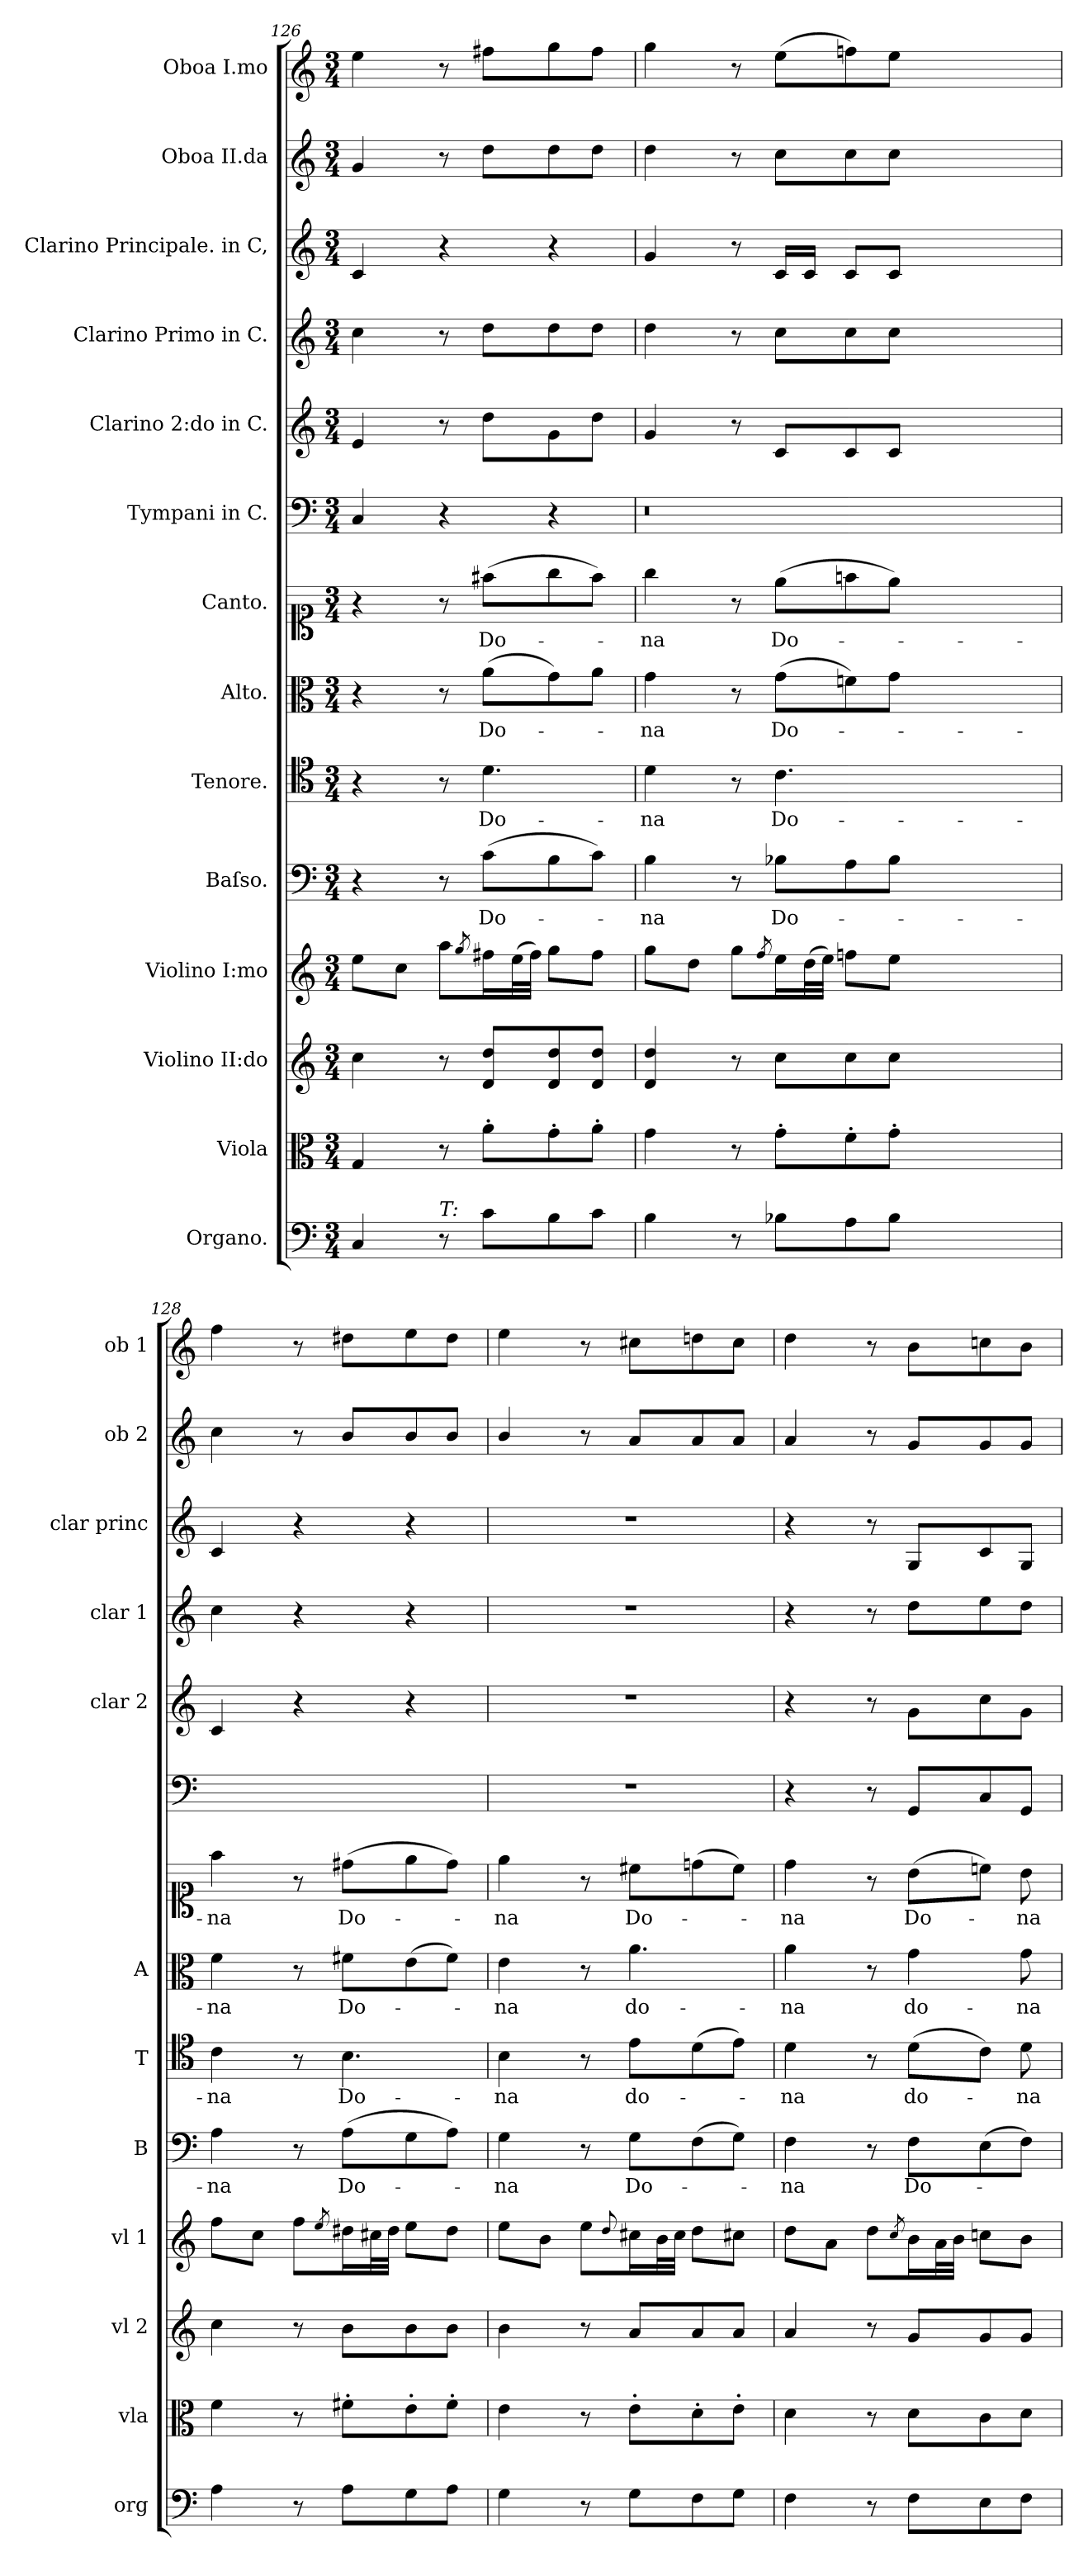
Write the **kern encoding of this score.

**kern	**kern	**kern	**kern	**kern	**text	**dynam	**kern	**text	**dynam	**kern	**text	**kern	**text	**dynam	**kern	**kern	**dynam	**kern	**kern	**kern	**dynam	**kern	**dynam
*part14	*part13	*part12	*part11	*part10	*part10	*part10	*part9	*part9	*part9	*part8	*part8	*part7	*part7	*part7	*part6	*part5	*part5	*part4	*part3	*part2	*part2	*part1	*part1
*staff14	*staff13	*staff12	*staff11	*staff10	*staff10	*staff10	*staff9	*staff9	*staff9	*staff8	*staff8	*staff7	*staff7	*staff7	*staff6	*staff5	*staff5	*staff4	*staff3	*staff2	*staff2	*staff1	*staff1
*I"Organo.	*I"Viola	*I"Violino II:do	*I"Violino I:mo	*I"Baſso.	*	*	*I"Tenore.	*	*	*I"Alto.	*	*I"Canto.	*	*	*I"Tympani in C.	*I"Clarino 2:do in C.	*	*I"Clarino Primo in C.	*I"Clarino Principale. in C,	*I"Oboa II.da	*	*I"Oboa I.mo	*
*I'org	*I'vla	*I'vl 2	*I'vl 1	*I'B	*	*	*I'T	*	*	*I'A	*	*	*	*	*	*I'clar 2	*	*I'clar 1	*I'clar princ	*I'ob 2	*	*I'ob 1	*
*clefF4	*clefC3	*clefG2	*clefG2	*clefF4	*	*	*clefC4	*	*	*clefC3	*	*clefC1	*	*	*clefF4	*clefG2	*	*clefG2	*clefG2	*clefG2	*	*clefG2	*
*k[]	*k[]	*k[]	*k[]	*k[]	*	*	*k[]	*	*	*k[]	*	*k[]	*	*	*k[]	*k[]	*	*k[]	*k[]	*k[]	*	*k[]	*
*M3/4	*M3/4	*M3/4	*M3/4	*M3/4	*	*	*M3/4	*	*	*M3/4	*	*M3/4	*	*	*M3/4	*M3/4	*	*M3/4	*M3/4	*M3/4	*	*M3/4	*
=126	=126	=126	=126	=126	=126	=126	=126	=126	=126	=126	=126	=126	=126	=126	=126	=126	=126	=126	=126	=126	=126	=126	=126
!	!	!	!	!	!	!	!	!	!	!	!	!	!	!	!	!	!LO:DY:a	!	!	!	!LO:DY:a	!	!
4C/	4G/	4cc\	8ee\L	4r	.	.	4r	.	.	4r	.	4r	.	.	4C/	4e/	for&colon;	4cc\	4c/	4g/	for	4ee\	.
.	.	.	8cc\J	.	.	.	.	.	.	.	.	.	.	.	.	.	.	.	.	.	.	.	.
!LO:TX:a:i:t=T&colon;	!	!	!	!	!	!	!	!	!	!	!	!	!	!	!	!	!	!	!	!	!	!	!
!	!	!	!	!	!	!LO:DY:a	!	!	!	!	!	!	!	!LO:DY:a	!	!	!	!	!	!	!	!	!LO:DY:b
8r	8r	8r	8aa\L	8r	.	fr'	8r	.	.	8r	.	8r	.	fr	4r	8r	.	8r	4r	8r	.	8r	fr
.	.	.	8qgg/	.	.	.	.	.	.	.	.	.	.	.	.	.	.	.	.	.	.	.	.
!	!	!	!	!	!	!	!	!	!LO:DY:a	!	!	!	!	!	!	!	!	!	!	!	!	!	!
8c\L	8a'\L	8d/ 8dd/L	16ff#X\L	(8c\L	Do-	.	4.d\	Do-	fr'	(8a\L	Do-	(8ff#X\L	Do-	.	.	8dd\L	.	8dd\L	.	8dd\L	.	8ff#X\L	.
.	.	.	(32ee\L	.	.	.	.	.	.	.	.	.	.	.	.	.	.	.	.	.	.	.	.
.	.	.	32ff#\JJJ)	.	.	.	.	.	.	.	.	.	.	.	.	.	.	.	.	.	.	.	.
8B\	8g'\	8d/ 8dd/	8gg\L	8B\	.	.	.	.	.	8g\)	.	8gg\	.	.	4r	8g\	.	8dd\	4r	8dd\	.	8gg\	.
8c\J	8a'\J	8d/ 8dd/J	8ff#\J	8c\J)	.	.	.	.	.	8a\J	.	8ff#\J)	.	.	.	8dd\J	.	8dd\J	.	8dd\J	.	8ff#\J	.
=127	=127	=127	=127	=127	=127	=127	=127	=127	=127	=127	=127	=127	=127	=127	=127	=127	=127	=127	=127	=127	=127	=127	=127
!	!	!	!	!	!	!	!	!	!	!	!	!	!	!	!LO:N:vis=0	!	!	!	!	!	!	!	!
4B\	4g\	4d/ 4dd/	8gg\L	4B\	-na	.	4d\	-na	.	4g\	-na	4gg\	-na	.	1.r	4g/	.	4dd\	4g/	4dd\	.	4gg\	.
.	.	.	8dd\J	.	.	.	.	.	.	.	.	.	.	.	.	.	.	.	.	.	.	.	.
8r	8r	8r	8gg\L	8r	.	.	8r	.	.	8r	.	8r	.	.	.	8r	.	8r	8r	8r	.	8r	.
.	.	.	8qff/	.	.	.	.	.	.	.	.	.	.	.	.	.	.	.	.	.	.	.	.
!	!	!	!	!	!	!	!	!LO:LY:i	!	!	!LO:LY:i	!	!	!	!	!	!	!	!	!	!	!	!
8B-X\L	8g'\L	8cc\L	16ee\L	8B-X\L	Do-	.	4.c\	Do-	.	(8g\L	Do-	(8ee\L	Do-	.	.	8c/L	.	8cc\L	16c/LL	8cc\L	.	(8ee\L	.
.	.	.	(32dd\L	.	.	.	.	.	.	.	.	.	.	.	.	.	.	.	16c/JJ	.	.	.	.
.	.	.	32ee\JJJ)	.	.	.	.	.	.	.	.	.	.	.	.	.	.	.	.	.	.	.	.
8A\	8f'\	8cc\	8ffn\L	8A\	.	.	.	.	.	8fn\)	.	8ffn\	.	.	.	8c/	.	8cc\	8c/L	8cc\	.	8ffn\)	.
8B-\J	8g'\J	8cc\J	8ee\J	8B-\J	.	.	.	.	.	8g\J	.	8ee\J)	.	.	.	8c/J	.	8cc\J	8c/J	8cc\J	.	8ee\J	.
2.ryy	2.ryy	2.ryy	2.ryy	2.ryy	.	.	2.ryy	.	.	2.ryy	.	2.ryy	.	.	.	2.ryy	.	2.ryy	2.ryy	2.ryy	.	2.ryy	.
=128	=128	=128	=128	=128	=128	=128	=128	=128	=128	=128	=128	=128	=128	=128	=128	=128	=128	=128	=128	=128	=128	=128	=128
!	!	!	!	!	!	!	!	!LO:LY:i	!	!	!LO:LY:i	!	!	!	!	!	!	!	!	!	!	!	!
4A\	4f\	4cc\	8ff\L	4A\	-na	.	4c\	-na	.	4f\	-na	4ff\	-na	.	2.ryy	4c/	.	4cc\	4c/	4cc\	.	4ff\	.
.	.	.	8cc\J	.	.	.	.	.	.	.	.	.	.	.	.	.	.	.	.	.	.	.	.
8r	8r	8r	8ff\L	8r	.	.	8r	.	.	8r	.	8r	.	.	.	4r	.	4r	4r	8r	.	8r	.
.	.	.	8qee/	.	.	.	.	.	.	.	.	.	.	.	.	.	.	.	.	.	.	.	.
!	!	!	!	!	!	!	!	!LO:LY:i	!	!	!LO:LY:i	!	!	!	!	!	!	!	!	!	!	!	!
8A\L	8f#X'\L	8b\L	16dd#X\L	(8A\L	Do-	.	4.B\	Do-	.	8f#X\L	Do-	(8dd#X\L	Do-	.	.	.	.	.	.	8b/L	.	8dd#X\L	.
.	.	.	32cc#X\L	.	.	.	.	.	.	.	.	.	.	.	.	.	.	.	.	.	.	.	.
.	.	.	32dd#\JJJ	.	.	.	.	.	.	.	.	.	.	.	.	.	.	.	.	.	.	.	.
8G\	8e'\	8b\	8ee\L	8G\	.	.	.	.	.	(8e\	.	8ee\	.	.	.	4r	.	4r	4r	8b/	.	8ee\	.
8A\J	8f#'\J	8b\J	8dd#\J	8A\J)	.	.	.	.	.	8f#\J)	.	8dd#\J)	.	.	.	.	.	.	.	8b/J	.	8dd#\J	.
=129	=129	=129	=129	=129	=129	=129	=129	=129	=129	=129	=129	=129	=129	=129	=129	=129	=129	=129	=129	=129	=129	=129	=129
!	!	!	!	!	!	!	!	!LO:LY:i	!	!	!LO:LY:i	!	!	!	!	!	!	!	!	!	!	!	!
4G\	4e\	4b\	8ee\L	4G\	-na	.	4B\	-na	.	4e\	-na	4ee\	-na	.	2.r	2.r	.	2.r	2.r	4b/	.	4ee\	.
.	.	.	8b\J	.	.	.	.	.	.	.	.	.	.	.	.	.	.	.	.	.	.	.	.
8r	8r	8r	8ee\L	8r	.	.	8r	.	.	8r	.	8r	.	.	.	.	.	.	.	8r	.	8r	.
.	.	.	8qqdd/	.	.	.	.	.	.	.	.	.	.	.	.	.	.	.	.	.	.	.	.
!	!	!	!	!	!LO:LY:i	!	!	!	!	!	!	!	!	!	!	!	!	!	!	!	!	!	!
8G\L	8e'\L	8a/L	16cc#X\L	8G\L	Do-	.	8e\L	do-	.	4.a\	do-	8cc#X\L	Do-	.	.	.	.	.	.	8a/L	.	8cc#X\L	.
.	.	.	32b\L	.	.	.	.	.	.	.	.	.	.	.	.	.	.	.	.	.	.	.	.
.	.	.	32cc#\JJJ	.	.	.	.	.	.	.	.	.	.	.	.	.	.	.	.	.	.	.	.
8F\	8d'\	8a/	8dd\L	(8F\	.	.	(8d\	.	.	.	.	(8ddn\	.	.	.	.	.	.	.	8a/	.	8ddn\	.
8G\J	8e'\J	8a/J	8cc#X\J	8G\J)	.	.	8e\J)	.	.	.	.	8cc#\J)	.	.	.	.	.	.	.	8a/J	.	8cc#\J	.
=130	=130	=130	=130	=130	=130	=130	=130	=130	=130	=130	=130	=130	=130	=130	=130	=130	=130	=130	=130	=130	=130	=130	=130
!	!	!	!	!	!LO:LY:i	!	!	!	!	!	!	!	!	!	!	!	!	!	!	!	!	!	!
4F\	4d\	4a/	8dd\L	4F\	-na	.	4d\	-na	.	4a\	-na	4dd\	-na	.	4r	4r	.	4r	4r	4a/	.	4dd\	.
.	.	.	8a\J	.	.	.	.	.	.	.	.	.	.	.	.	.	.	.	.	.	.	.	.
8r	8r	8r	8dd\L	8r	.	.	8r	.	.	8r	.	8r	.	.	8r	8r	.	8r	8r	8r	.	8r	.
.	.	.	8qcc/	.	.	.	.	.	.	.	.	.	.	.	.	.	.	.	.	.	.	.	.
!	!	!	!	!	!LO:LY:i	!	!	!	!	!	!LO:LY:i	!	!	!	!	!	!	!	!	!	!	!	!
8F\L	8d\L	8g/L	16b\L	8F\L	Do-	.	(8d\L	do-	.	4g\	do-	(8b\L	Do-	.	8GG/L	8g\L	.	8dd\L	8G/L	8g/L	.	8b\L	.
.	.	.	32a\L	.	.	.	.	.	.	.	.	.	.	.	.	.	.	.	.	.	.	.	.
.	.	.	32b\JJJ	.	.	.	.	.	.	.	.	.	.	.	.	.	.	.	.	.	.	.	.
8E\	8c\	8g/	8ccn\L	(8E\	.	.	8c\J)	.	.	.	.	8ccn\J)	.	.	8C/	8cc\	.	8ee\	8c/	8g/	.	8ccn\	.
!	!	!	!	!	!	!	!	!	!	!	!LO:LY:i	!	!	!	!	!	!	!	!	!	!	!	!
8F\J	8d\J	8g/J	8b\J	8F\J)	.	.	8d\	-na	.	8g\	-na	8b\	-na	.	8GG/J	8g\J	.	8dd\J	8G/J	8g/J	.	8b\J	.
=	=	=	=	=	=	=	=	=	=	=	=	=	=	=	=	=	=	=	=	=	=	=	=
*-	*-	*-	*-	*-	*-	*-	*-	*-	*-	*-	*-	*-	*-	*-	*-	*-	*-	*-	*-	*-	*-	*-	*-
